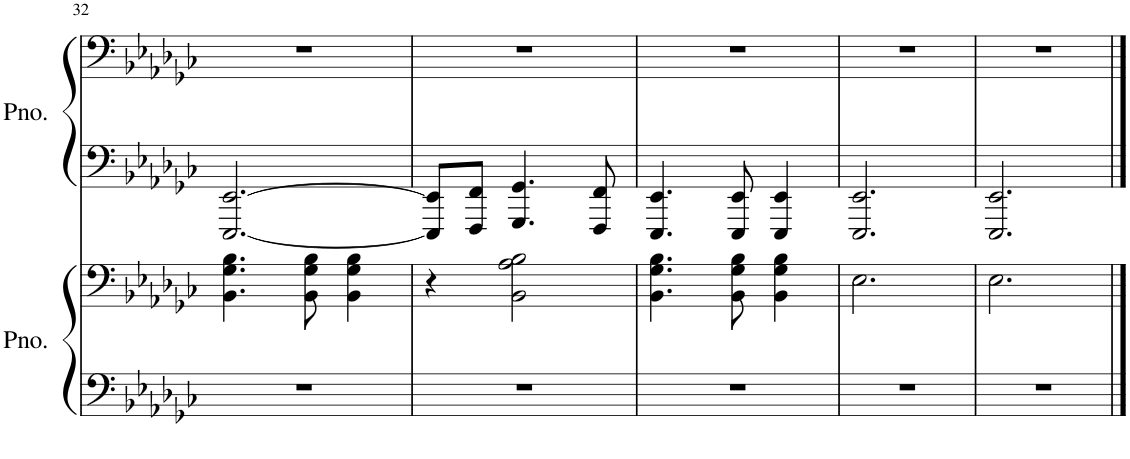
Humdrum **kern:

**kern	**kern	**kern	**kern
*part2	*part2	*part1	*part1
*staff4	*staff3	*staff2	*staff1
*I"Piano	*	*I"Piano	*
*I'Pno.	*	*I'Pno.	*
!!LO:PB:g=z
*clefF4	*clefF4	*clefF4	*clefF4
*k[b-e-a-d-g-c-]	*k[b-e-a-d-g-c-]	*k[b-e-a-d-g-c-]	*k[b-e-a-d-g-c-]
*M3/4	*M3/4	*M3/4	*M3/4
=32	=32	=32	=32
2.r	4.BB-\ 4.G-\ 4.B-\	[2.EEE-/ [2.EE-/	2.r
.	8BB-\ 8G-\ 8B-\	.	.
.	4BB-\ 4G-\ 4B-\	.	.
=33	=33	=33	=33
2.r	4r	8EEE-/] 8EE-/]L	2.r
.	.	8FFF/ 8FF/J	.
.	2BB-\ 2A-\ 2B-\	4.GGG-/ 4.GG-/	.
.	.	8FFF/ 8FF/	.
=34	=34	=34	=34
2.r	4.BB-\ 4.G-\ 4.B-\	4.EEE-/ 4.EE-/	2.r
.	8BB-\ 8G-\ 8B-\	8EEE-/ 8EE-/	.
.	4BB-\ 4G-\ 4B-\	4EEE-/ 4EE-/	.
=35	=35	=35	=35
2.r	2.E-\	2.EEE-/ 2.EE-/	2.r
=36	=36	=36	=36
2.r	2.E-\	2.EEE-/ 2.EE-/	2.r
==	==	==	==
*-	*-	*-	*-
